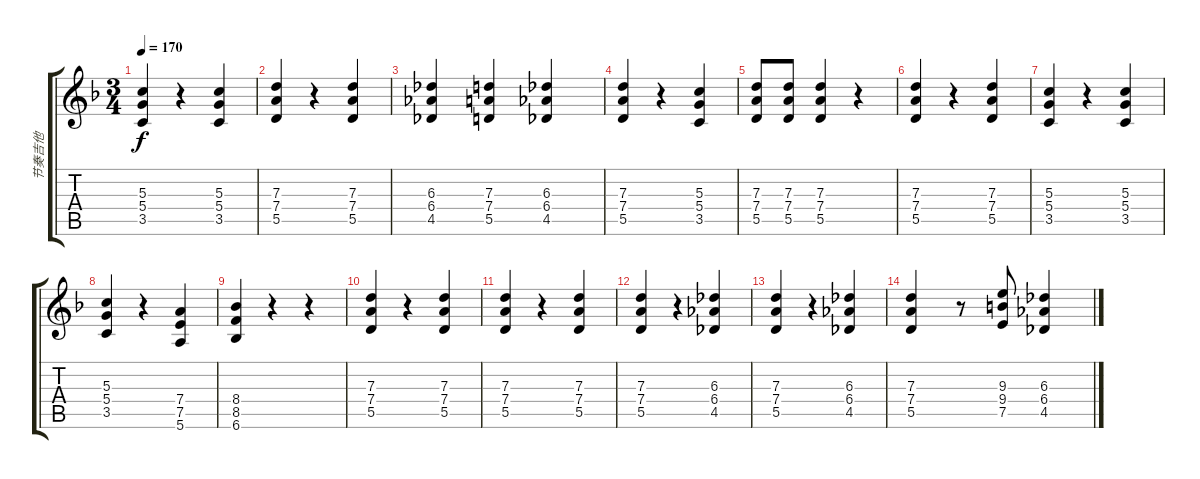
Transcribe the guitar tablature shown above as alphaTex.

\track ("节奏吉他" "节奏吉他") {instrument electricguitarjazz}
\staff {score tabs}
\tuning (E4 B3 G3 D3 A2 E2) {hide}
\ts (3 4)
\tempo 170
\clef g2
\ks f
(5.3 5.4 3.5).4{dy f} r.4 (5.3 5.4 3.5).4 |
(7.3 7.4 5.5).4 r.4 (7.3 7.4 5.5).4 |
(6.3 6.4 4.5).4 (7.3 7.4 5.5).4 (6.3 6.4 4.5).4 |
(7.3 7.4 5.5).4 r.4 (5.3 5.4 3.5).4 |
(7.3 7.4 5.5).8 (7.3 7.4 5.5).8 (7.3 7.4 5.5).4 r.4 |
(7.3 7.4 5.5).4 r.4 (7.3 7.4 5.5).4 |
(5.3 5.4 3.5).4 r.4 (5.3 5.4 3.5).4 |
(5.3 5.4 3.5).4 r.4 (7.4 7.5 5.6).4 |
(8.4 8.5 6.6).4 r.4 r.4 |
(7.3 7.4 5.5).4 r.4 (7.3 7.4 5.5).4 |
(7.3 7.4 5.5).4 r.4 (7.3 7.4 5.5).4 |
(7.3 7.4 5.5).4 r.4 (6.3 6.4 4.5).4 |
(7.3 7.4 5.5).4 r.4 (6.3 6.4 4.5).4 |
(7.3 7.4 5.5).4 r.8 (9.3 9.4 7.5).8 (6.3 6.4 4.5).4
